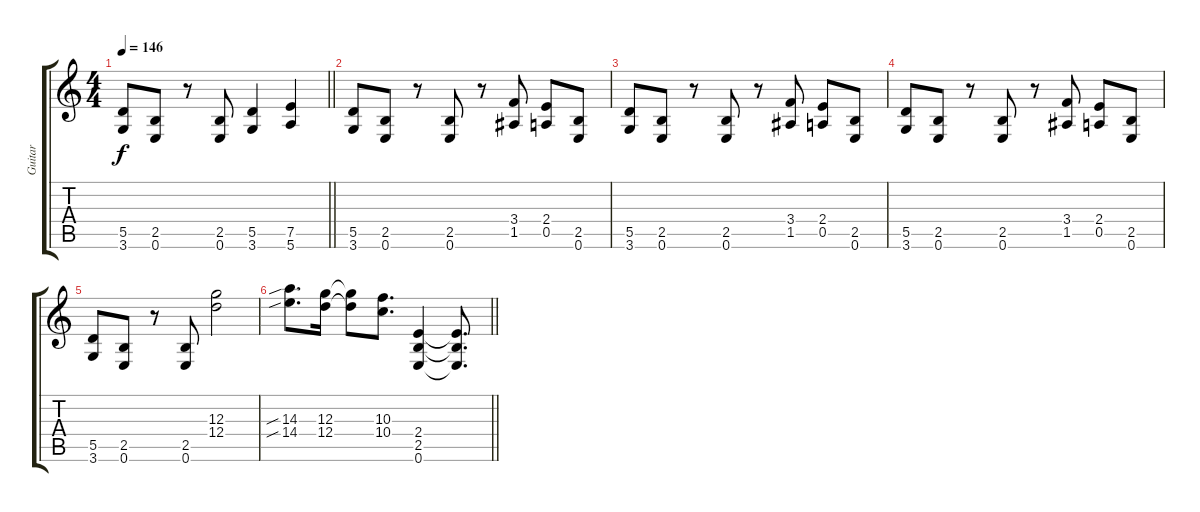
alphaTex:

\track ("Guitar " "Guitar ") {instrument distortionguitar}
\staff {score tabs}
\tuning (E4 B3 G3 D3 A2 E2) {hide}
\ts (4 4)
\tempo 146
\clef g2
\barLineRight lightlight
\ks c
(5.5 3.6).8{dy f} (2.5 0.6).8 r.8 (2.5 0.6).8 (5.5 3.6).4 (7.5 5.6).4 |
(5.5 3.6).8 (2.5 0.6).8 r.8 (2.5 0.6).8 r.8 (3.4 1.5).8 (2.4 0.5).8 (2.5 0.6).8 |
(5.5 3.6).8 (2.5 0.6).8 r.8 (2.5 0.6).8 r.8 (3.4 1.5).8 (2.4 0.5).8 (2.5 0.6).8 |
(5.5 3.6).8 (2.5 0.6).8 r.8 (2.5 0.6).8 r.8 (3.4 1.5).8 (2.4 0.5).8 (2.5 0.6).8 |
(5.5 3.6).8 (2.5 0.6).8 r.8 (2.5 0.6).8 (12.3 12.4).2 |
\barLineRight lightlight
(14.3{sib} 14.4{sib}).8{d} (12.3 12.4).16 (12.3{t} 12.4{t}).8 (10.3 10.4).8{d} (2.4 2.5 0.6).4 (2.4{t} 2.5{t} 0.6{t}).8{d}
